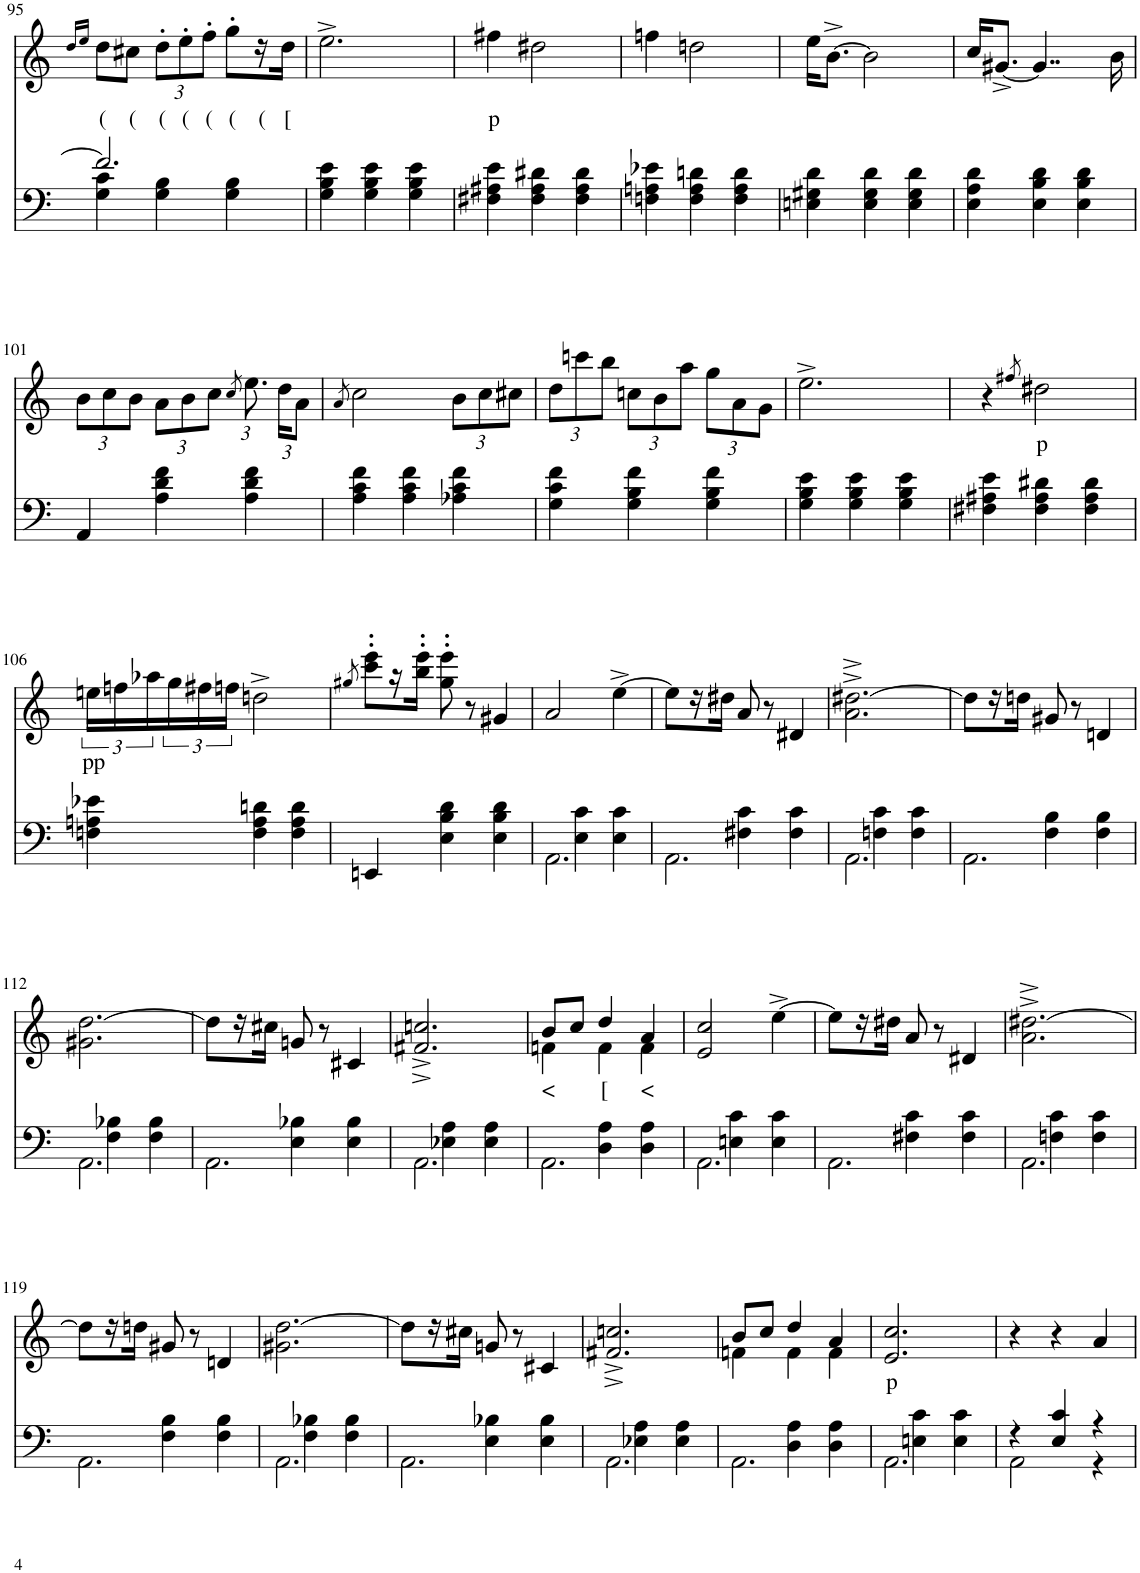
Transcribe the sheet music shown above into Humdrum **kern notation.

**kern	**kern	**text
*part2	*part1	*part1
*staff2	*staff1	*staff1
*I"Piano	*I"Piano	*
*I'Pno	*I'Pno	*
!!LO:PB:g=z
*clefF4	*clefG2	*
*k[]	*k[]	*
*M3/4	*M3/4	*
=95	=95	=95
.	16qdd/LL	.
.	16qee/JJ	.
*^	*	*
!	!	!	!LO:LY:b
2.f/]	4G\ 4c\	8dd\L	(
!	!	!	!LO:LY:b
.	.	8cc#X\J	(
*	*	*Xbrackettup	*
!	!	!	!LO:LY:b
.	4G\ 4B\	12dd'\L	(
!	!	!	!LO:LY:b
.	.	12ee'\	(
!	!	!	!LO:LY:b
.	.	12ff'\J	(
!	!	!	!LO:LY:b
.	4G\ 4B\	8gg'\L	(
!	!	!	!LO:LY:b
.	.	16r	(
!	!	!	!LO:LY:b
.	.	16dd\JJ	[
*v	*v	*	*
=96	=96	=96
4G\ 4B\ 4e\	2.ee^\	.
4G\ 4B\ 4e\	.	.
4G\ 4B\ 4e\	.	.
=97	=97	=97
!	!	!LO:LY:b
4F#X\ 4A#X\ 4e\	4ff#X\	p
4F#\ 4A#\ 4d#X\	2dd#X\	.
4F#\ 4A#\ 4d#\	.	.
=98	=98	=98
4Fn\ 4An\ 4e-X\	4ffn\	.
4F\ 4A\ 4dn\	2ddn\	.
4F\ 4A\ 4d\	.	.
=99	=99	=99
4En\ 4G#X\ 4d\	16ee\KL	.
.	[8.b^\J	.
4E\ 4G#\ 4d\	2b\]	.
4E\ 4G#\ 4d\	.	.
=100	=100	=100
4E\ 4A\ 4d\	16cc/KL	.
.	[8.g#X^/J	.
4E\ 4B\ 4d\	4..g#/]	.
4E\ 4B\ 4d\	.	.
.	16b\	.
!!LO:LB:g=z
=101	=101	=101
4AA/	12b\L	.
.	12cc\	.
.	12b\J	.
4A\ 4d\ 4f\	12a\L	.
.	12b\	.
.	12cc\J	.
.	8qcc/	.
4A\ 4d\ 4f\	12.ee\	.
.	24dd\KL	.
.	12a\J	.
=102	=102	=102
.	8qa/	.
4A\ 4c\ 4f\	2cc\	.
4A\ 4c\ 4f\	.	.
4A-X\ 4c\ 4f\	12b\L	.
.	12cc\	.
.	12cc#X\J	.
=103	=103	=103
4G\ 4c\ 4f\	12dd\L	.
.	12cccn\	.
.	12bb\J	.
4G\ 4B\ 4f\	12ccn\L	.
.	12b\	.
.	12aa\J	.
4G\ 4B\ 4f\	12gg\L	.
.	12a\	.
.	12g\J	.
=104	=104	=104
4G\ 4B\ 4e\	2.ee^\	.
4G\ 4B\ 4e\	.	.
4G\ 4B\ 4e\	.	.
=105	=105	=105
4F#X\ 4A#X\ 4e\	4r	.
.	8qff#X/	.
!	!	!LO:LY:b
4F#\ 4A#\ 4d#X\	2dd#X\	p
4F#\ 4A#\ 4d#\	.	.
!!LO:LB:g=z
=106	=106	=106
*	*brackettup	*
!	!	!LO:LY:b
4Fn\ 4An\ 4e-X\	24een\LL	pp
.	24ffn\	.
.	24aa-X\	.
.	24gg\	.
.	24ff#X\	.
.	24ffn\JJ	.
4F\ 4A\ 4dn\	2ddn^\	.
4F\ 4A\ 4d\	.	.
=107	=107	=107
.	8qgg#X/	.
4EEn/	8ccc\' 8eee\'L	.
.	16r	.
.	16bb\' 16eee\'JJ	.
4E\ 4B\ 4d\	8gg#\' 8eee\'	.
.	8r	.
4E\ 4B\ 4d\	4g#X/	.
=108	=108	=108
*^	*	*
4ryy	2.AA\	2a/	.
4E\ 4c\	.	.	.
4E\ 4c\	.	[4ee^\	.
=109	=109	=109	=109
4ryy	2.AA\	8ee\L]	.
.	.	16r	.
.	.	16dd#X\JJ	.
4F#X\ 4c\	.	8a/	.
.	.	8r	.
4F#\ 4c\	.	4d#X/	.
=110	=110	=110	=110
4ryy	2.AA\	2.a\^ [2.dd#X\^	.
4Fn\ 4c\	.	.	.
4F\ 4c\	.	.	.
=111	=111	=111	=111
4ryy	2.AA\	8dd#\L]	.
.	.	16r	.
.	.	16ddn\JJ	.
4F\ 4B\	.	8g#X/	.
.	.	8r	.
4F\ 4B\	.	4dn/	.
!!LO:LB:g=z
=112	=112	=112	=112
4ryy	2.AA\	2.g#X\ [2.dd\	.
4F\ 4B-X\	.	.	.
4F\ 4B-\	.	.	.
=113	=113	=113	=113
4ryy	2.AA\	8dd\L]	.
.	.	16r	.
.	.	16cc#X\JJ	.
4E\ 4B-X\	.	8gn/	.
.	.	8r	.
4E\ 4B-\	.	4c#X/	.
=114	=114	=114	=114
4ryy	2.AA\	2.f#X/^ 2.ccn/^	.
4E-X\ 4A\	.	.	.
4E-\ 4A\	.	.	.
=115	=115	=115	=115
*	*	*^	*
!	!	!	!	!LO:LY:b
4ryy	2.AA\	8b/L	4fn\	<
.	.	8cc/J	.	.
!	!	!	!	!LO:LY:b
4D\ 4A\	.	4dd/	4f\	[
!	!	!	!	!LO:LY:b
4D\ 4A\	.	4a/	4f\	<
*	*	*v	*v	*
=116	=116	=116	=116
4ryy	2.AA\	2e/ 2cc/	.
4En\ 4c\	.	.	.
4E\ 4c\	.	[4ee^\	.
=117	=117	=117	=117
4ryy	2.AA\	8ee\L]	.
.	.	16r	.
.	.	16dd#X\JJ	.
4F#X\ 4c\	.	8a/	.
.	.	8r	.
4F#\ 4c\	.	4d#X/	.
=118	=118	=118	=118
4ryy	2.AA\	2.a\^ [2.dd#X\^	.
4Fn\ 4c\	.	.	.
4F\ 4c\	.	.	.
!!LO:LB:g=z
=119	=119	=119	=119
4ryy	2.AA\	8dd#\L]	.
.	.	16r	.
.	.	16ddn\JJ	.
4F\ 4B\	.	8g#X/	.
.	.	8r	.
4F\ 4B\	.	4dn/	.
=120	=120	=120	=120
4ryy	2.AA\	2.g#X\ [2.dd\	.
4F\ 4B-X\	.	.	.
4F\ 4B-\	.	.	.
=121	=121	=121	=121
4ryy	2.AA\	8dd\L]	.
.	.	16r	.
.	.	16cc#X\JJ	.
4E\ 4B-X\	.	8gn/	.
.	.	8r	.
4E\ 4B-\	.	4c#X/	.
=122	=122	=122	=122
4ryy	2.AA\	2.f#X/^ 2.ccn/^	.
4E-X\ 4A\	.	.	.
4E-\ 4A\	.	.	.
=123	=123	=123	=123
*	*	*^	*
4ryy	2.AA\	8b/L	4fn\	.
.	.	8cc/J	.	.
4D\ 4A\	.	4dd/	4f\	.
4D\ 4A\	.	4a/	4f\	.
=124	=124	=124	=124	=124
!	!	!	!	!LO:LY:b
*	*	*v	*v	*
4ryy	2.AA\	2.e/ 2.cc/	p
4En\ 4c\	.	.	.
4E\ 4c\	.	.	.
=125	=125	=125	=125
4r	2AA\	4r	.
4E/ 4c/	.	4r	.
4r	4r	4a/	.
*v	*v	*	*
=	=	=
*-	*-	*-
